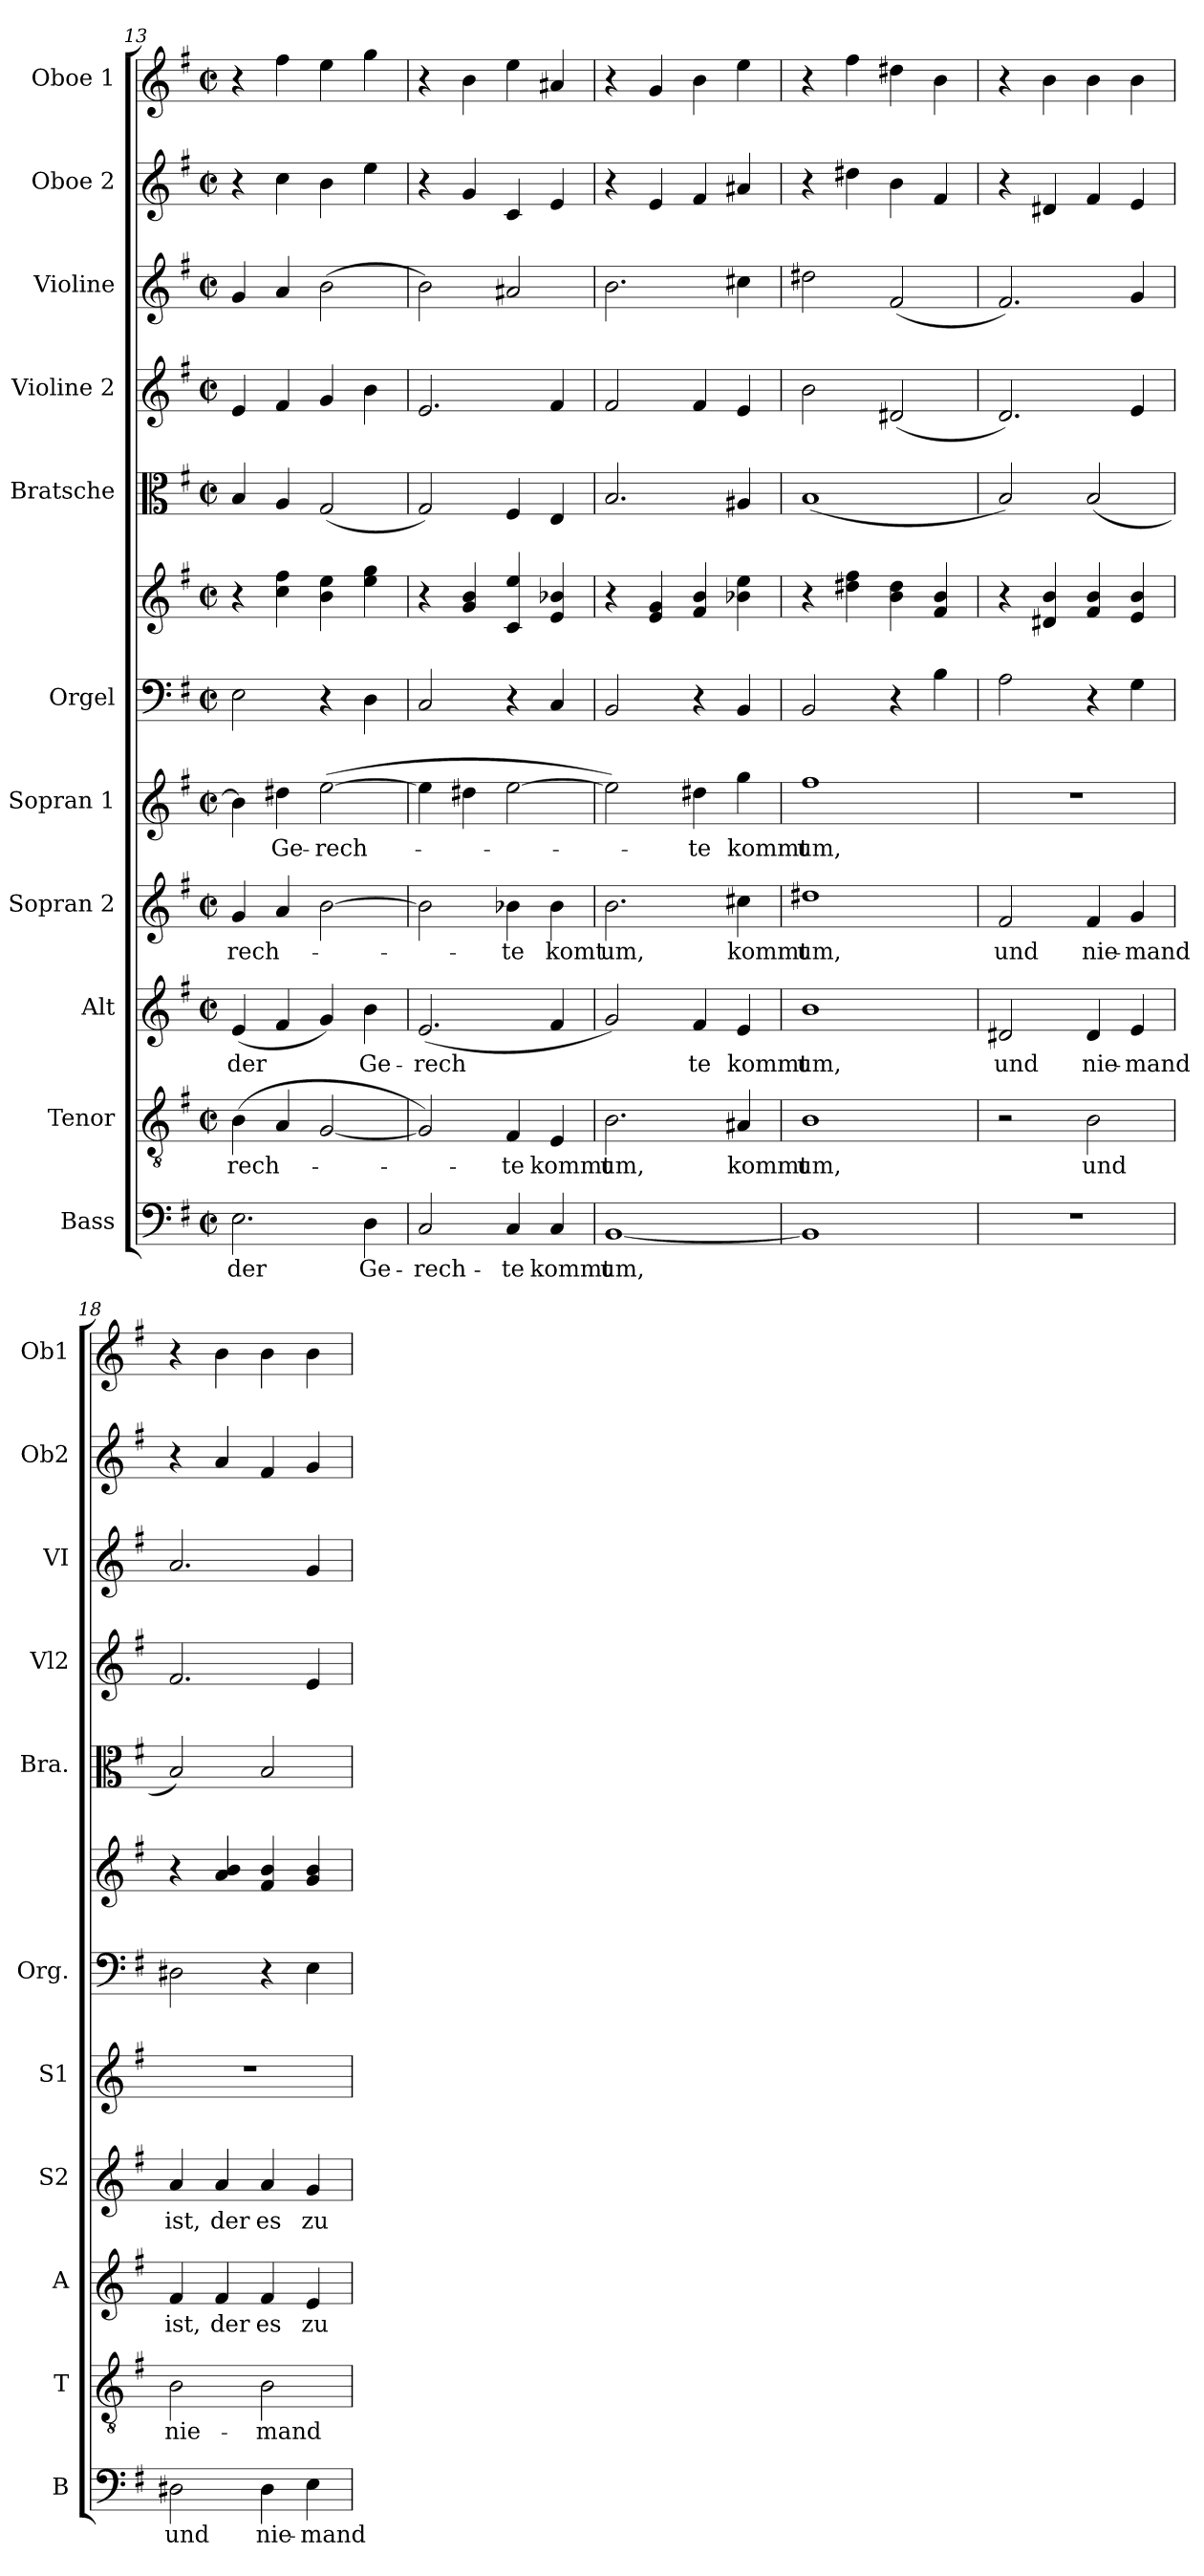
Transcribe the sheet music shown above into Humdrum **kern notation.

**kern	**text	**kern	**text	**kern	**text	**kern	**text	**kern	**text	**kern	**kern	**kern	**kern	**kern	**kern	**kern
*part11	*part11	*part10	*part10	*part9	*part9	*part8	*part8	*part7	*part7	*part6	*part6	*part5	*part4	*part3	*part2	*part1
*staff12	*staff12	*staff11	*staff11	*staff10	*staff10	*staff9	*staff9	*staff8	*staff8	*staff7	*staff6	*staff5	*staff4	*staff3	*staff2	*staff1
*I"Bass	*	*I"Tenor	*	*I"Alt	*	*I"Sopran 2	*	*I"Sopran 1	*	*I"Orgel	*	*I"Bratsche	*I"Violine 2	*I"Violine	*I"Oboe 2	*I"Oboe 1
*I'B	*	*I'T	*	*I'A	*	*I'S2	*	*I'S1	*	*I'Org.	*	*I'Bra.	*I'Vl2	*I'VI	*I'Ob2	*I'Ob1
*clefF4	*	*clefGv2	*	*clefG2	*	*clefG2	*	*clefG2	*	*clefF4	*clefG2	*clefC3	*clefG2	*clefG2	*clefG2	*clefG2
*k[f#]	*	*k[f#]	*	*k[f#]	*	*k[f#]	*	*k[f#]	*	*k[f#]	*k[f#]	*k[f#]	*k[f#]	*k[f#]	*k[f#]	*k[f#]
*M2/2	*	*M2/2	*	*M2/2	*	*M2/2	*	*M2/2	*	*M2/2	*M2/2	*M2/2	*M2/2	*M2/2	*M2/2	*M2/2
*met(c|)	*	*met(c|)	*	*met(c|)	*	*met(c|)	*	*met(c|)	*	*met(c|)	*met(c|)	*met(c|)	*met(c|)	*met(c|)	*met(c|)	*met(c|)
=13	=13	=13	=13	=13	=13	=13	=13	=13	=13	=13	=13	=13	=13	=13	=13	=13
!	!LO:LY:b	!	!LO:LY:b	!	!LO:LY:b	!	!LO:LY:b	!	!	!	!	!	!	!	!	!
2.E\	der	(4B\	-rech-	(4e/	der	4g/	-rech-	4b\]	.	2E\	4r	4B/	4e/	4g/	4r	4r
!	!	!	!	!	!	!	!	!	!LO:LY:b	!	!	!	!	!	!	!
.	.	4A/	.	4f#/	.	4a/	.	4dd#X\	Ge-	.	4cc\ 4ff#\	4A/	4f#/	4a/	4cc\	4ff#\
!	!	!	!	!	!	!	!	!	!LO:LY:b	!	!	!	!	!	!	!
.	.	[2G/	.	4g/)	.	[2b\	.	([2ee\	-rech-	4r	4b\ 4ee\	(2G/	4g/	(2b\	4b\	4ee\
!	!LO:LY:b	!	!	!	!LO:LY:b	!	!	!	!	!	!	!	!	!	!	!
4D\	Ge-	.	.	4b\	Ge-	.	.	.	.	4D\	4ee\ 4gg\	.	4b\	.	4ee\	4gg\
=14	=14	=14	=14	=14	=14	=14	=14	=14	=14	=14	=14	=14	=14	=14	=14	=14
!	!LO:LY:b	!	!	!	!LO:LY:b	!	!	!	!	!	!	!	!	!	!	!
2C/	-rech-	2G/])	.	(2.e/	-rech	2b\]	.	4ee\]	.	2C/	4r	2G/)	2.e/	2b\)	4r	4r
.	.	.	.	.	.	.	.	4dd#X\	.	.	4g/ 4b/	.	.	.	4g/	4b\
!	!LO:LY:b	!	!LO:LY:b	!	!	!	!LO:LY:b	!	!	!	!	!	!	!	!	!
4C/	-te	4F#/	-te	.	.	4b-X\	-te	[2ee\	.	4r	4c/ 4ee/	4F#/	.	2a#X/	4c/	4ee\
!	!LO:LY:b	!	!LO:LY:b	!	!	!	!LO:LY:b	!	!	!	!	!	!	!	!	!
4C/	kommt	4E/	kommt	4f#/	.	4b-\	komt	.	.	4C/	4e/ 4b-X/	4E/	4f#/	.	4e/	4a#X/
!!LO:PB:g=z
=15	=15	=15	=15	=15	=15	=15	=15	=15	=15	=15	=15	=15	=15	=15	=15	=15
!	!LO:LY:b	!	!LO:LY:b	!	!	!	!LO:LY:b	!	!	!	!	!	!	!	!	!
[1BB	um,	2.B\	um,	2g/)	.	2.b\	um,	2ee\])	.	2BB/	4r	2.B/	2f#/	2.b\	4r	4r
.	.	.	.	.	.	.	.	.	.	.	4e/ 4g/	.	.	.	4e/	4g/
!	!	!	!	!	!LO:LY:b	!	!	!	!LO:LY:b	!	!	!	!	!	!	!
.	.	.	.	4f#/	te	.	.	4dd#X\	-te	4r	4f#/ 4b/	.	4f#/	.	4f#/	4b\
!	!	!	!LO:LY:b	!	!LO:LY:b	!	!LO:LY:b	!	!LO:LY:b	!	!	!	!	!	!	!
.	.	4A#X/	kommt	4e/	kommt	4cc#X\	kommt	4gg\	kommt	4BB/	4b-X\ 4ee\	4A#X/	4e/	4cc#X\	4a#X/	4ee\
=16	=16	=16	=16	=16	=16	=16	=16	=16	=16	=16	=16	=16	=16	=16	=16	=16
!	!	!	!LO:LY:b	!	!LO:LY:b	!	!LO:LY:b	!	!LO:LY:b	!	!	!	!	!	!	!
1BB]	.	1B	um,	1b	um,	1dd#X	um,	1ff#	um,	2BB/	4r	(1B	2b\	2dd#X\	4r	4r
.	.	.	.	.	.	.	.	.	.	.	4dd#X\ 4ff#\	.	.	.	4dd#X\	4ff#\
.	.	.	.	.	.	.	.	.	.	4r	4b\ 4dd#\	.	(2d#X/	(2f#/	4b\	4dd#X\
.	.	.	.	.	.	.	.	.	.	4B\	4f#/ 4b/	.	.	.	4f#/	4b\
=17	=17	=17	=17	=17	=17	=17	=17	=17	=17	=17	=17	=17	=17	=17	=17	=17
!	!	!	!	!	!LO:LY:b	!	!LO:LY:b	!	!	!	!	!	!	!	!	!
1r	.	2r	.	2d#X/	und	2f#/	und	1r	.	2A\	4r	2B/)	2.d/)	2.f#/)	4r	4r
.	.	.	.	.	.	.	.	.	.	.	4d#X/ 4b/	.	.	.	4d#X/	4b\
!	!	!	!LO:LY:b	!	!LO:LY:b	!	!LO:LY:b	!	!	!	!	!	!	!	!	!
.	.	2B\	und	4d#/	nie-	4f#/	nie-	.	.	4r	4f#/ 4b/	(2B/	.	.	4f#/	4b\
!	!	!	!	!	!LO:LY:b	!	!LO:LY:b	!	!	!	!	!	!	!	!	!
.	.	.	.	4e/	-mand	4g/	-mand	.	.	4G\	4e/ 4b/	.	4e/	4g/	4e/	4b\
=18	=18	=18	=18	=18	=18	=18	=18	=18	=18	=18	=18	=18	=18	=18	=18	=18
!	!LO:LY:b	!	!LO:LY:b	!	!LO:LY:b	!	!LO:LY:b	!	!	!	!	!	!	!	!	!
2D#X\	und	2B\	nie-	4f#/	ist,	4a/	ist,	1r	.	2D#X\	4r	2B/)	2.f#/	2.a/	4r	4r
!	!	!	!	!	!LO:LY:b	!	!LO:LY:b	!	!	!	!	!	!	!	!	!
.	.	.	.	4f#/	der	4a/	der	.	.	.	4a/ 4b/	.	.	.	4a/	4b\
!	!LO:LY:b	!	!LO:LY:b	!	!LO:LY:b	!	!LO:LY:b	!	!	!	!	!	!	!	!	!
4D#\	nie-	2B\	-mand	4f#/	es	4a/	es	.	.	4r	4f#/ 4b/	2B/	.	.	4f#/	4b\
!	!LO:LY:b	!	!	!	!LO:LY:b	!	!LO:LY:b	!	!	!	!	!	!	!	!	!
4E\	-mand	.	.	4e/	zu	4g/	zu	.	.	4E\	4g/ 4b/	.	4e/	4g/	4g/	4b\
=	=	=	=	=	=	=	=	=	=	=	=	=	=	=	=	=
*-	*-	*-	*-	*-	*-	*-	*-	*-	*-	*-	*-	*-	*-	*-	*-	*-
